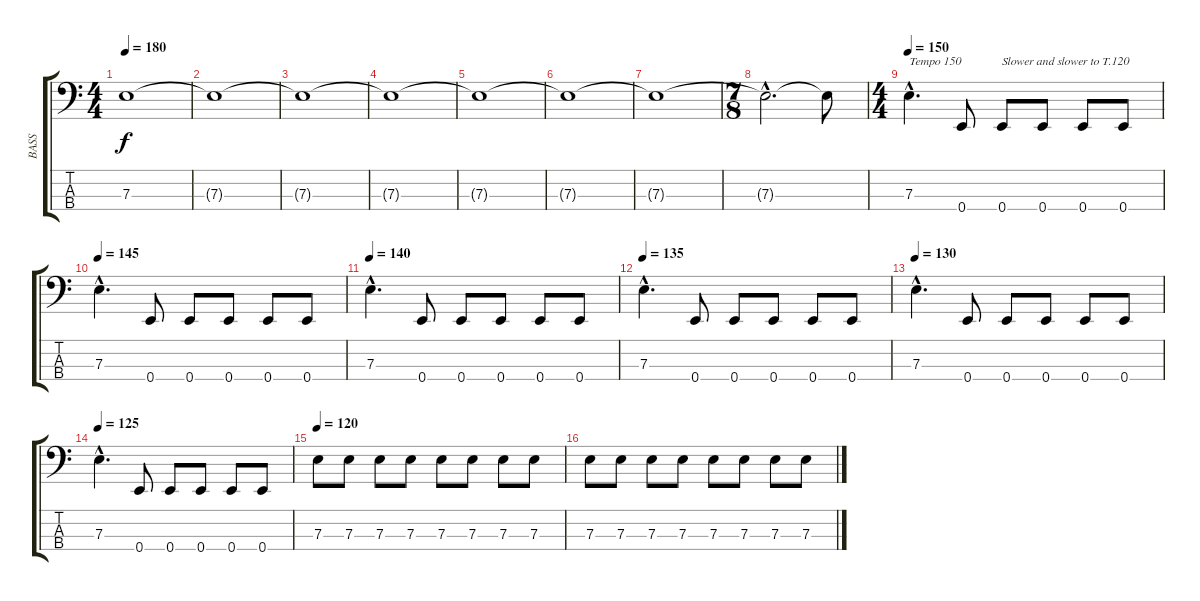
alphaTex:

\track ("BASS" "BASS") {instrument electricbassfinger}
\staff {score tabs}
\tuning (G2 D2 A1 E1) {hide}
\ts (4 4)
\tempo 180
\clef f4
\ks c
7.3{t}.1{dy f} |
7.3{t}.1 |
7.3{t}.1 |
7.3{t}.1 |
7.3{t}.1 |
7.3{t}.1 |
7.3{t}.1 |
\ts (7 8)
7.3{hac t}.2{d} 7.3{t}.8 |
\ts (4 4)
\tempo 150
7.3{hac}.4{d txt "Tempo 150"} 0.4.8 0.4.8{txt "Slower and slower to T.120"} 0.4.8 0.4.8 0.4.8 |
\tempo 145
7.3{hac}.4{d} 0.4.8 0.4.8 0.4.8 0.4.8 0.4.8 |
\tempo 140
7.3{hac}.4{d} 0.4.8 0.4.8 0.4.8 0.4.8 0.4.8 |
\tempo 135
7.3{hac}.4{d} 0.4.8 0.4.8 0.4.8 0.4.8 0.4.8 |
\tempo 130
7.3{hac}.4{d} 0.4.8 0.4.8 0.4.8 0.4.8 0.4.8 |
\tempo 125
7.3{hac}.4{d} 0.4.8 0.4.8 0.4.8 0.4.8 0.4.8 |
\tempo 120
7.3.8 7.3.8 7.3.8 7.3.8 7.3.8 7.3.8 7.3.8 7.3.8 |
7.3.8 7.3.8 7.3.8 7.3.8 7.3.8 7.3.8 7.3.8 7.3.8
